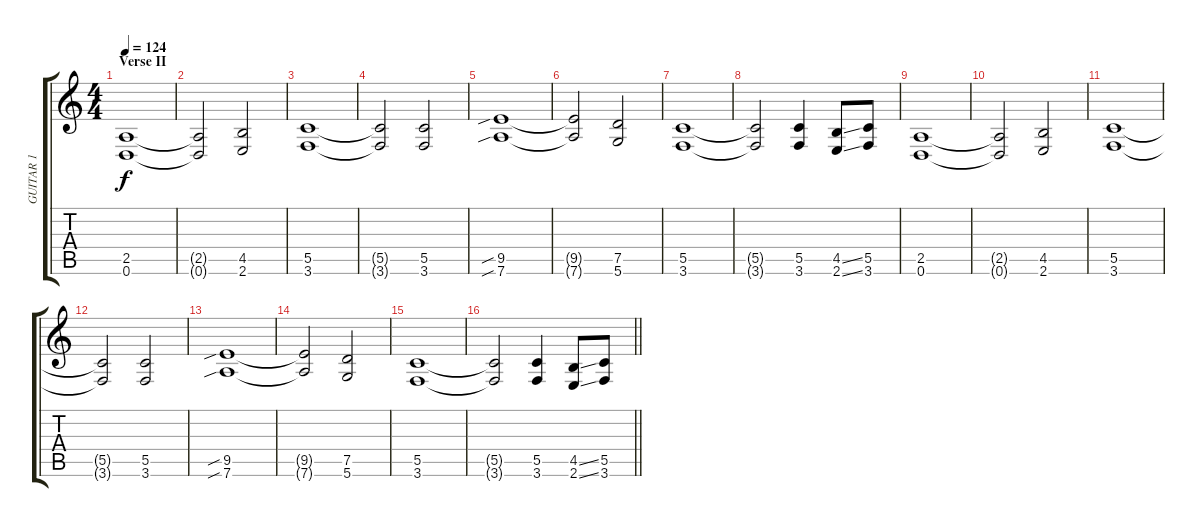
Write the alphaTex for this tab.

\track ("GUITAR 1" "GUITAR 1") {instrument overdrivenguitar}
\staff {score tabs}
\tuning (D4 A3 F3 C3 G2 D2) {hide}
\ts (4 4)
\section ("" "Verse II")
\tempo 124
\clef g2
\ks c
(2.5 0.6).1{dy f} |
(2.5{t} 0.6{t}).2 (4.5 2.6).2 |
(5.5 3.6).1 |
(5.5{t} 3.6{t}).2 (5.5 3.6).2 |
(9.5{sib} 7.6{sib}).1 |
(9.5{t} 7.6{t}).2 (7.5 5.6).2 |
(5.5 3.6).1 |
(5.5{t} 3.6{t}).2 (5.5 3.6).4 (4.5{ss} 2.6{ss}).8 (5.5 3.6).8 |
(2.5 0.6).1 |
(2.5{t} 0.6{t}).2 (4.5 2.6).2 |
(5.5 3.6).1 |
(5.5{t} 3.6{t}).2 (5.5 3.6).2 |
(9.5{sib} 7.6{sib}).1 |
(9.5{t} 7.6{t}).2 (7.5 5.6).2 |
(5.5 3.6).1 |
\barLineRight lightlight
(5.5{t} 3.6{t}).2 (5.5 3.6).4 (4.5{ss} 2.6{ss}).8 (5.5 3.6).8
